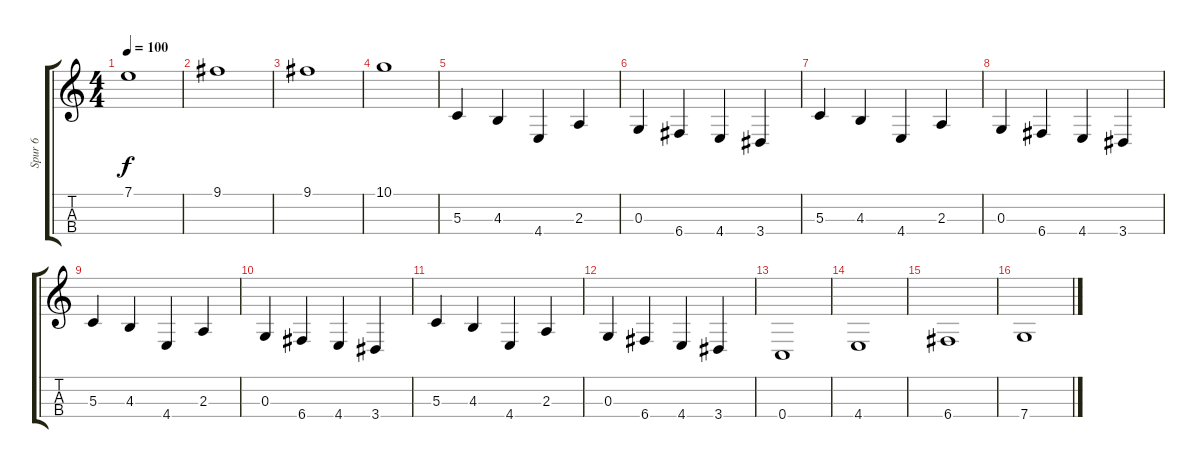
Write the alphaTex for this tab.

\track ("Spur 6" "Spur 6") {instrument clarinet}
\staff {score tabs}
\tuning (A4 D4 G3 C3) {hide}
\ts (4 4)
\tempo 100
\clef g2
\ks c
7.1.1{dy f} |
9.1.1 |
9.1.1 |
10.1.1 |
5.3.4 4.3.4 4.4.4 2.3.4 |
0.3.4 6.4.4 4.4.4 3.4.4 |
5.3.4 4.3.4 4.4.4 2.3.4 |
0.3.4 6.4.4 4.4.4 3.4.4 |
5.3.4 4.3.4 4.4.4 2.3.4 |
0.3.4 6.4.4 4.4.4 3.4.4 |
5.3.4 4.3.4 4.4.4 2.3.4 |
0.3.4 6.4.4 4.4.4 3.4.4 |
0.4.1 |
4.4.1 |
6.4.1 |
7.4.1
